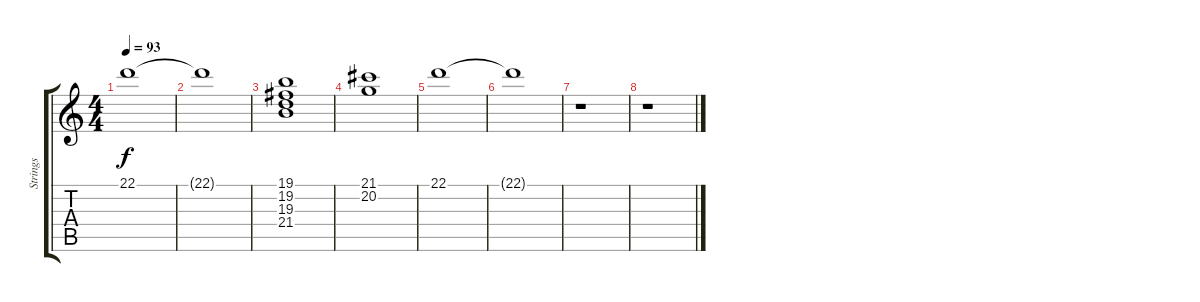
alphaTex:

\track ("Strings" "Strings") {instrument stringensemble1}
\staff {score tabs}
\tuning (E4 B3 G3 D3 A2 E2) {hide}
\ts (4 4)
\tempo 93
\clef g2
\ks c
22.1.1{dy f} |
22.1{t}.1 |
(19.1 19.2 19.3 21.4).1 |
(21.1 20.2).1 |
22.1.1 |
22.1{t}.1 |
r.1 |
r.1
